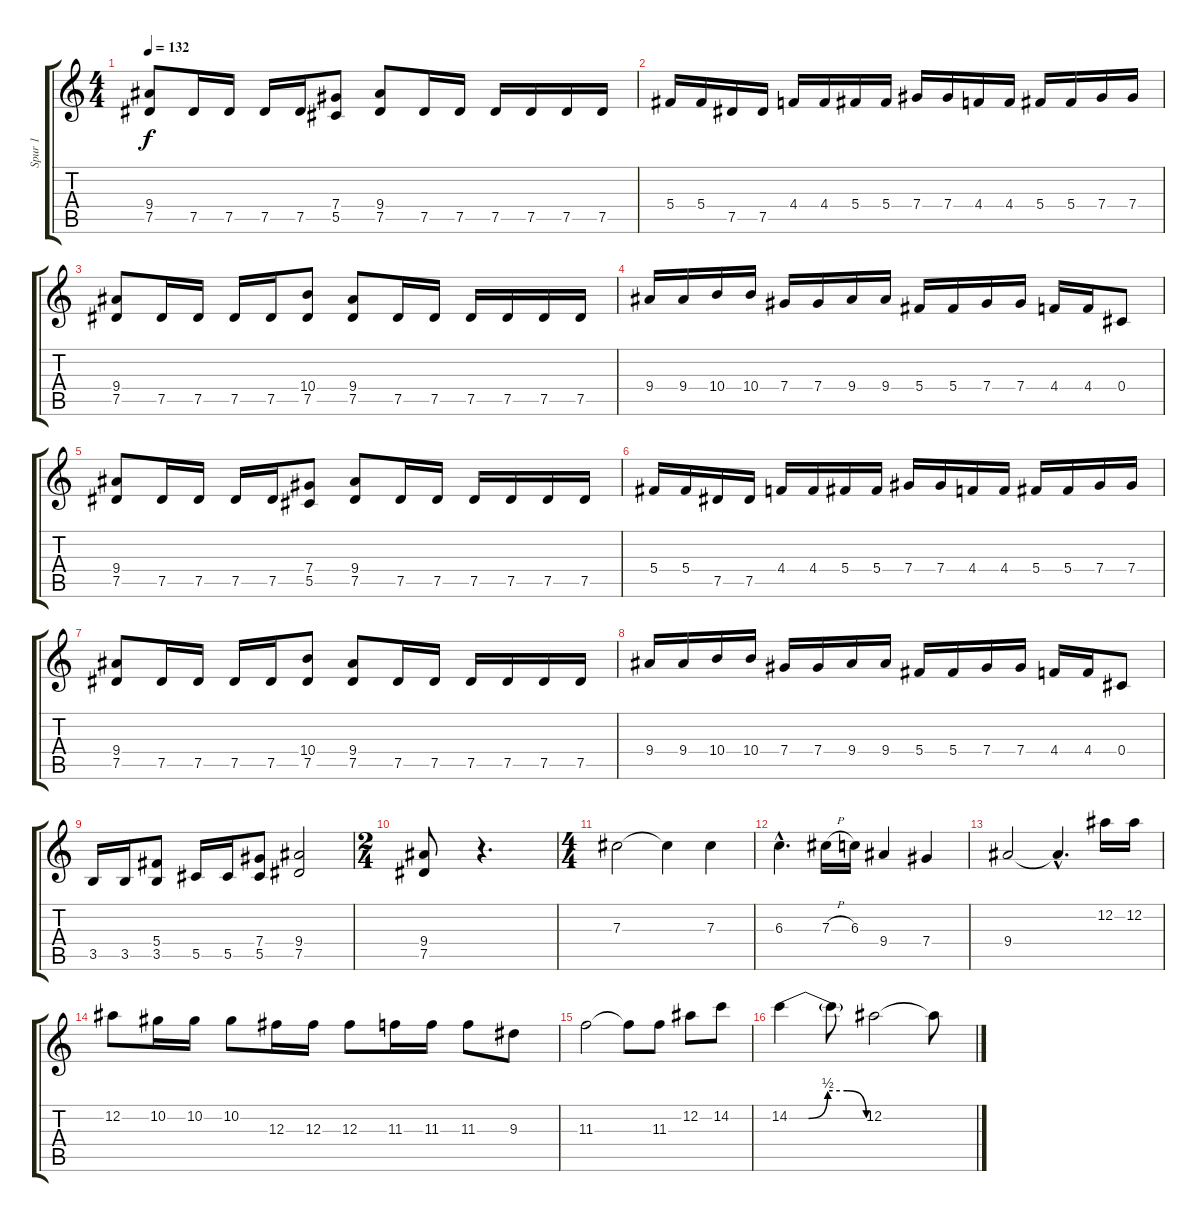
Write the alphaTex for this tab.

\track ("Spur 1" "Spur 1") {instrument distortionguitar}
\staff {score tabs}
\tuning (Eb4 Bb3 Gb3 Db3 Ab2 Eb2) {hide}
\ts (4 4)
\tempo 132
\clef g2
\ks c
(9.4 7.5).8{dy f} 7.5.16 7.5.16 7.5.16 7.5.16 (7.4 5.5).8 (9.4 7.5).8 7.5.16 7.5.16 7.5.16 7.5.16 7.5.16 7.5.16 |
5.4.16 5.4.16 7.5.16 7.5.16 4.4.16 4.4.16 5.4.16 5.4.16 7.4.16 7.4.16 4.4.16 4.4.16 5.4.16 5.4.16 7.4.16 7.4.16 |
(9.4 7.5).8 7.5.16 7.5.16 7.5.16 7.5.16 (10.4 7.5).8 (9.4 7.5).8 7.5.16 7.5.16 7.5.16 7.5.16 7.5.16 7.5.16 |
9.4.16 9.4.16 10.4.16 10.4.16 7.4.16 7.4.16 9.4.16 9.4.16 5.4.16 5.4.16 7.4.16 7.4.16 4.4.16 4.4.16 0.4.8 |
(9.4 7.5).8 7.5.16 7.5.16 7.5.16 7.5.16 (7.4 5.5).8 (9.4 7.5).8 7.5.16 7.5.16 7.5.16 7.5.16 7.5.16 7.5.16 |
5.4.16 5.4.16 7.5.16 7.5.16 4.4.16 4.4.16 5.4.16 5.4.16 7.4.16 7.4.16 4.4.16 4.4.16 5.4.16 5.4.16 7.4.16 7.4.16 |
(9.4 7.5).8 7.5.16 7.5.16 7.5.16 7.5.16 (10.4 7.5).8 (9.4 7.5).8 7.5.16 7.5.16 7.5.16 7.5.16 7.5.16 7.5.16 |
9.4.16 9.4.16 10.4.16 10.4.16 7.4.16 7.4.16 9.4.16 9.4.16 5.4.16 5.4.16 7.4.16 7.4.16 4.4.16 4.4.16 0.4.8 |
3.5.16 3.5.16 (5.4 3.5).8 5.5.16 5.5.16 (7.4 5.5).8 (9.4 7.5).2 |
\ts (2 4)
(9.4 7.5).8 r.4{d} |
\ts (4 4)
7.3.2 7.3{t}.4 7.3.4 |
6.3{hac}.4{d} 7.3{h}.16 6.3.16 9.4.4 7.4.4 |
9.4.2 9.4{hac t}.4{d} 12.2.16 12.2.16 |
12.2.8 10.2.16 10.2.16 10.2.8 12.3.16 12.3.16 12.3.8 11.3.16 11.3.16 11.3.8 9.3.8 |
11.3.2 11.3{t}.8 11.3.8 12.2.8 14.2.8 |
14.2{be (custom 0 0 15 0 30 2 45 2 60 0)}.4 14.2{t}.8 12.2.2 12.2{t}.8
